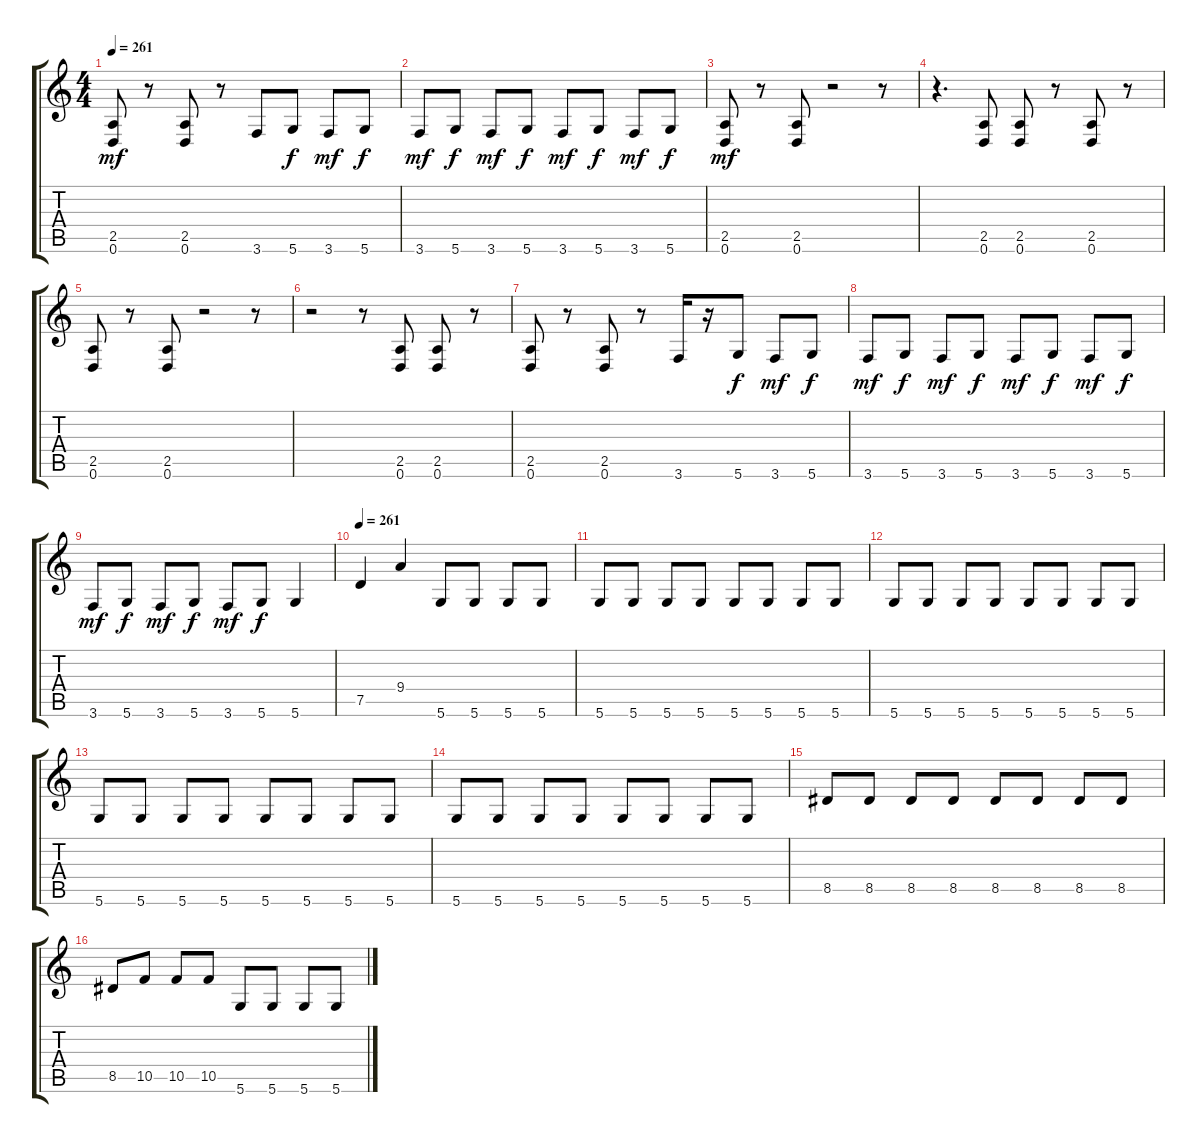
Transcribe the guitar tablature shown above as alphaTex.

\track "" {instrument distortionguitar}
\staff {score tabs}
\tuning (D4 A3 F3 C3 G2 D2) {hide}
\ts (4 4)
\tempo 261
\clef g2
\ks c
(2.5 0.6).8{dy mf} r.8 (2.5 0.6).8 r.8 3.6.8 5.6.8{dy f} 3.6.8{dy mf} 5.6.8{dy f} |
3.6.8{dy mf} 5.6.8{dy f} 3.6.8{dy mf} 5.6.8{dy f} 3.6.8{dy mf} 5.6.8{dy f} 3.6.8{dy mf} 5.6.8{dy f} |
(2.5 0.6).8{dy mf} r.8 (2.5 0.6).8 r.2 r.8 |
r.4{d} (2.5 0.6).8 (2.5 0.6).8 r.8 (2.5 0.6).8 r.8 |
(2.5 0.6).8 r.8 (2.5 0.6).8 r.2 r.8 |
r.2 r.8 (2.5 0.6).8 (2.5 0.6).8 r.8 |
(2.5 0.6).8 r.8 (2.5 0.6).8 r.8 3.6.16 r.16 5.6.8{dy f} 3.6.8{dy mf} 5.6.8{dy f} |
3.6.8{dy mf} 5.6.8{dy f} 3.6.8{dy mf} 5.6.8{dy f} 3.6.8{dy mf} 5.6.8{dy f} 3.6.8{dy mf} 5.6.8{dy f} |
3.6.8{dy mf} 5.6.8{dy f} 3.6.8{dy mf} 5.6.8{dy f} 3.6.8{dy mf} 5.6.8{dy f} 5.6.4 |
\tempo 261
7.5.4 9.4.4 5.6.8 5.6.8 5.6.8 5.6.8 |
5.6.8 5.6.8 5.6.8 5.6.8 5.6.8 5.6.8 5.6.8 5.6.8 |
5.6.8 5.6.8 5.6.8 5.6.8 5.6.8 5.6.8 5.6.8 5.6.8 |
5.6.8 5.6.8 5.6.8 5.6.8 5.6.8 5.6.8 5.6.8 5.6.8 |
5.6.8 5.6.8 5.6.8 5.6.8 5.6.8 5.6.8 5.6.8 5.6.8 |
8.5.8 8.5.8 8.5.8 8.5.8 8.5.8 8.5.8 8.5.8 8.5.8 |
8.5.8 10.5.8 10.5.8 10.5.8 5.6.8 5.6.8 5.6.8 5.6.8
